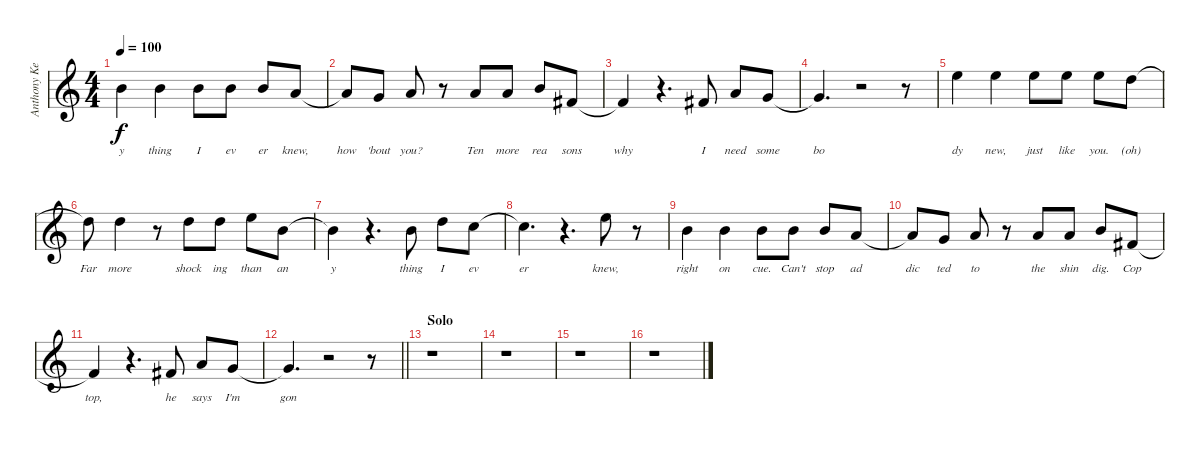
\track ("Anthony Keidis (Lead Vocals)" "Anthony Ke") {instrument pad7halo}
\staff {score}
\tuning (E4 B3 G3 D3 A2 E2) {hide}
\ts (4 4)
\tempo 100
\clef g2
\ks c
7.1.4{lyrics (0 "y") lyrics (1 "") lyrics (2 "") lyrics (3 "") lyrics (4 "") dy f} 7.1.4{lyrics (0 "thing") lyrics (1 "") lyrics (2 "") lyrics (3 "") lyrics (4 "")} 7.1.8{lyrics (0 "I") lyrics (1 "") lyrics (2 "") lyrics (3 "") lyrics (4 "")} 7.1.8{lyrics (0 "ev") lyrics (1 "") lyrics (2 "") lyrics (3 "") lyrics (4 "")} 7.1.8{lyrics (0 "er") lyrics (1 "") lyrics (2 "") lyrics (3 "") lyrics (4 "")} 5.1.8{lyrics (0 "knew,") lyrics (1 "") lyrics (2 "") lyrics (3 "") lyrics (4 "")} |
5.1{t}.8{lyrics (0 "how") lyrics (1 "") lyrics (2 "") lyrics (3 "") lyrics (4 "")} 3.1.8{lyrics (0 "'bout") lyrics (1 "") lyrics (2 "") lyrics (3 "") lyrics (4 "")} 5.1.8{lyrics (0 "you?") lyrics (1 "") lyrics (2 "") lyrics (3 "") lyrics (4 "")} r.8 5.1.8{lyrics (0 "Ten") lyrics (1 "") lyrics (2 "") lyrics (3 "") lyrics (4 "")} 5.1.8{lyrics (0 "more") lyrics (1 "") lyrics (2 "") lyrics (3 "") lyrics (4 "")} 7.1.8{lyrics (0 "rea") lyrics (1 "") lyrics (2 "") lyrics (3 "") lyrics (4 "")} 7.2.8{lyrics (0 "sons") lyrics (1 "") lyrics (2 "") lyrics (3 "") lyrics (4 "")} |
7.2{t}.4{lyrics (0 "why") lyrics (1 "") lyrics (2 "") lyrics (3 "") lyrics (4 "")} r.4{d} 7.2.8{lyrics (0 "I") lyrics (1 "") lyrics (2 "") lyrics (3 "") lyrics (4 "")} 5.1.8{lyrics (0 "need") lyrics (1 "") lyrics (2 "") lyrics (3 "") lyrics (4 "")} 3.1.8{lyrics (0 "some") lyrics (1 "") lyrics (2 "") lyrics (3 "") lyrics (4 "")} |
3.1{t}.4{d lyrics (0 "bo") lyrics (1 "") lyrics (2 "") lyrics (3 "") lyrics (4 "")} r.2 r.8 |
12.1.4{lyrics (0 "dy") lyrics (1 "") lyrics (2 "") lyrics (3 "") lyrics (4 "")} 12.1.4{lyrics (0 "new,") lyrics (1 "") lyrics (2 "") lyrics (3 "") lyrics (4 "")} 12.1.8{lyrics (0 "just") lyrics (1 "") lyrics (2 "") lyrics (3 "") lyrics (4 "")} 12.1.8{lyrics (0 "like") lyrics (1 "") lyrics (2 "") lyrics (3 "") lyrics (4 "")} 12.1.8{lyrics (0 "you.") lyrics (1 "") lyrics (2 "") lyrics (3 "") lyrics (4 "")} 10.1.8{lyrics (0 "(oh)") lyrics (1 "") lyrics (2 "") lyrics (3 "") lyrics (4 "")} |
10.1{t}.8{lyrics (0 "Far") lyrics (1 "") lyrics (2 "") lyrics (3 "") lyrics (4 "")} 10.1.4{lyrics (0 "more") lyrics (1 "") lyrics (2 "") lyrics (3 "") lyrics (4 "")} r.8 10.1.8{lyrics (0 "shock") lyrics (1 "") lyrics (2 "") lyrics (3 "") lyrics (4 "")} 10.1.8{lyrics (0 "ing") lyrics (1 "") lyrics (2 "") lyrics (3 "") lyrics (4 "")} 12.1.8{lyrics (0 "than") lyrics (1 "") lyrics (2 "") lyrics (3 "") lyrics (4 "")} 12.2.8{lyrics (0 "an") lyrics (1 "") lyrics (2 "") lyrics (3 "") lyrics (4 "")} |
12.2{t}.4{lyrics (0 "y") lyrics (1 "") lyrics (2 "") lyrics (3 "") lyrics (4 "")} r.4{d} 12.2.8{lyrics (0 "thing") lyrics (1 "") lyrics (2 "") lyrics (3 "") lyrics (4 "")} 10.1.8{lyrics (0 "I") lyrics (1 "") lyrics (2 "") lyrics (3 "") lyrics (4 "")} 8.1.8{lyrics (0 "ev") lyrics (1 "") lyrics (2 "") lyrics (3 "") lyrics (4 "")} |
8.1{t}.4{d lyrics (0 "er") lyrics (1 "") lyrics (2 "") lyrics (3 "") lyrics (4 "")} r.4{d} 12.1.8{lyrics (0 "knew,") lyrics (1 "") lyrics (2 "") lyrics (3 "") lyrics (4 "")} r.8 |
12.2.4{lyrics (0 "right") lyrics (1 "") lyrics (2 "") lyrics (3 "") lyrics (4 "")} 12.2.4{lyrics (0 "on") lyrics (1 "") lyrics (2 "") lyrics (3 "") lyrics (4 "")} 12.2.8{lyrics (0 "cue.") lyrics (1 "") lyrics (2 "") lyrics (3 "") lyrics (4 "")} 12.2.8{lyrics (0 "Can't") lyrics (1 "") lyrics (2 "") lyrics (3 "") lyrics (4 "")} 12.2.8{lyrics (0 "stop") lyrics (1 "") lyrics (2 "") lyrics (3 "") lyrics (4 "")} 10.2.8{lyrics (0 "ad") lyrics (1 "") lyrics (2 "") lyrics (3 "") lyrics (4 "")} |
10.2{t}.8{lyrics (0 "dic") lyrics (1 "") lyrics (2 "") lyrics (3 "") lyrics (4 "")} 12.3.8{lyrics (0 "ted") lyrics (1 "") lyrics (2 "") lyrics (3 "") lyrics (4 "")} 10.2.8{lyrics (0 "to") lyrics (1 "") lyrics (2 "") lyrics (3 "") lyrics (4 "")} r.8 10.2.8{lyrics (0 "the") lyrics (1 "") lyrics (2 "") lyrics (3 "") lyrics (4 "")} 10.2.8{lyrics (0 "shin") lyrics (1 "") lyrics (2 "") lyrics (3 "") lyrics (4 "")} 7.1.8{lyrics (0 "dig.") lyrics (1 "") lyrics (2 "") lyrics (3 "") lyrics (4 "")} 7.2.8{lyrics (0 "Cop") lyrics (1 "") lyrics (2 "") lyrics (3 "") lyrics (4 "")} |
7.2{t}.4{lyrics (0 "top,") lyrics (1 "") lyrics (2 "") lyrics (3 "") lyrics (4 "")} r.4{d} 7.2.8{lyrics (0 "he") lyrics (1 "") lyrics (2 "") lyrics (3 "") lyrics (4 "")} 5.1.8{lyrics (0 "says") lyrics (1 "") lyrics (2 "") lyrics (3 "") lyrics (4 "")} 3.1.8{lyrics (0 "I'm") lyrics (1 "") lyrics (2 "") lyrics (3 "") lyrics (4 "")} |
\barLineRight lightlight
3.1{t}.4{d lyrics (0 "gon") lyrics (1 "") lyrics (2 "") lyrics (3 "") lyrics (4 "")} r.2 r.8 |
\section ("" "Solo")
r.1 |
r.1 |
r.1 |
r.1
